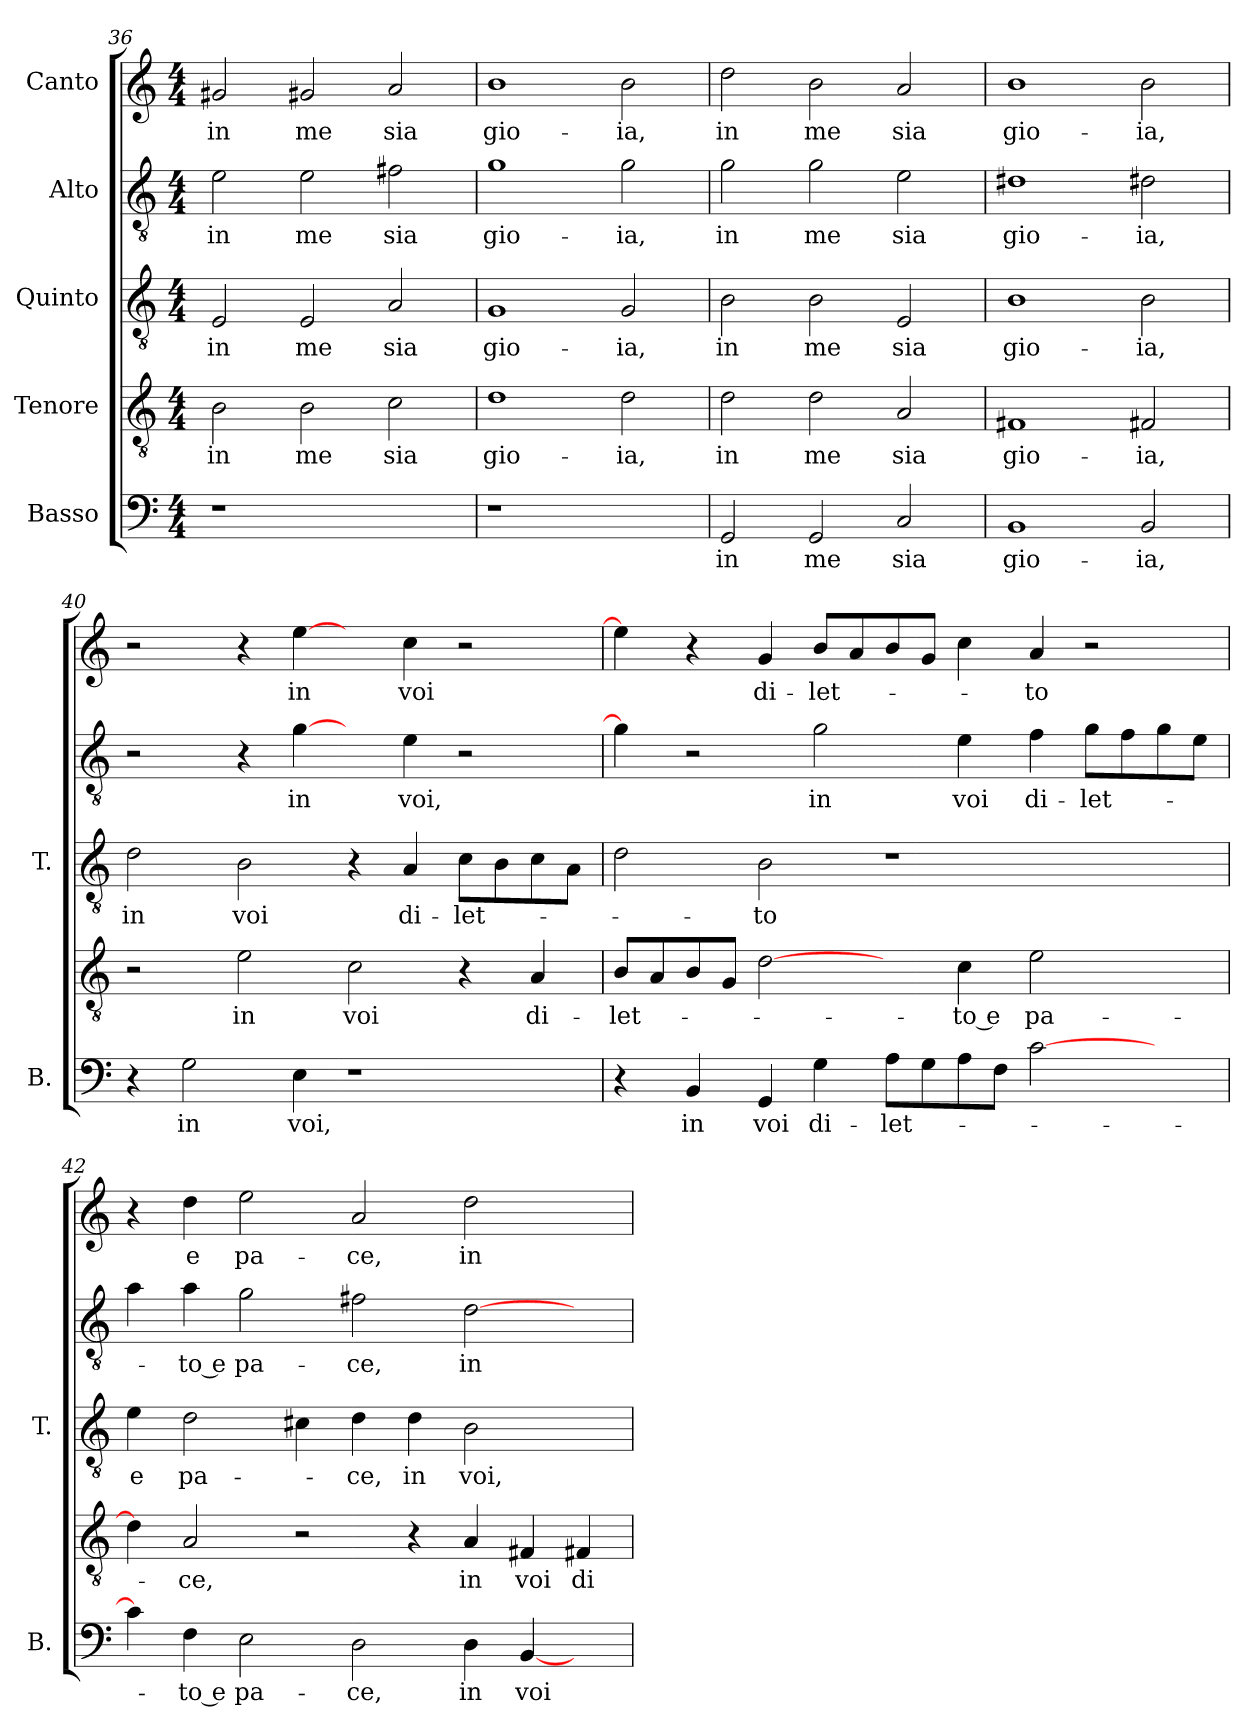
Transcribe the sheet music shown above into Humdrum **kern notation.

**kern	**text	**kern	**text	**kern	**text	**kern	**text	**kern	**text
*part5	*part5	*part4	*part4	*part3	*part3	*part2	*part2	*part1	*part1
*staff5	*staff5	*staff4	*staff4	*staff3	*staff3	*staff2	*staff2	*staff1	*staff1
*I"Basso	*	*I"Tenore	*	*I"Quinto	*	*I"Alto	*	*I"Canto	*
*I'B.	*	*	*	*I'T.	*	*	*	*	*
*clefF4	*	*clefGv2	*	*clefGv2	*	*clefGv2	*	*clefG2	*
*k[]	*	*k[]	*	*k[]	*	*k[]	*	*k[]	*
*C:	*	*C:	*	*C:	*	*C:	*	*C:	*
*M4/4	*	*M4/4	*	*M4/4	*	*M4/4	*	*M4/4	*
=36	=36	=36	=36	=36	=36	=36	=36	=36	=36
1r	.	2B\	in	2E/	in	2e\	in	2g#X/	in
.	.	2B\	me	2E/	me	2e\	me	2g#X/	me
2ryy	.	2c\	sia	2A/	sia	2f#X\	sia	2a/	sia
=37	=37	=37	=37	=37	=37	=37	=37	=37	=37
1r	.	1d\	gio-	1G/	gio-	1g\	gio-	1b\	gio-
2ryy	.	2d\	-ia,	2G/	-ia,	2g\	-ia,	2b\	-ia,
=38	=38	=38	=38	=38	=38	=38	=38	=38	=38
2GG/	in	2d\	in	2B\	in	2g\	in	2dd\	in
2GG/	me	2d\	me	2B\	me	2g\	me	2b\	me
2C/	sia	2A/	sia	2E/	sia	2e\	sia	2a/	sia
=39	=39	=39	=39	=39	=39	=39	=39	=39	=39
1BB/	gio-	1F#X/	gio-	1B\	gio-	1d#X\	gio-	1b\	gio-
2BB/	-ia,	2F#X/	-ia,	2B\	-ia,	2d#X\	-ia,	2b\	-ia,
=40	=40	=40	=40	=40	=40	=40	=40	=40	=40
4r	.	2r	.	2d\	in	2r	.	2r	.
2G\	in	.	.	.	.	.	.	.	.
.	.	2e\	in	2B\	voi	4r	.	4r	.
4E\	voi,	.	.	.	.	[4g\	in	[4ee\	in
1r	.	2c\	voi	4r	.	4ryy	.	4ryy	.
.	.	.	.	4A/	di-	4e\	voi,	4cc\	voi
.	.	4r	.	8c\L	-let-	2r	.	2r	.
.	.	.	.	8B\	.	.	.	.	.
.	.	4A/	di-	8c\	.	.	.	.	.
.	.	.	.	8A\J	.	.	.	.	.
=41	=41	=41	=41	=41	=41	=41	=41	=41	=41
4r	.	8B/L	-let-	2d\	.	4g\]	.	4ee\]	.
.	.	8A/	.	.	.	.	.	.	.
4BB/	in	8B/	.	.	.	2r	.	4r	.
.	.	8G/J	.	.	.	.	.	.	.
4GG/	voi	[2d\	.	2B\	-to	.	.	4g/	di-
4G\	di-	.	.	.	.	2g\	in	8b/L	-let-
.	.	.	.	.	.	.	.	8a/	.
8A\L	-let-	4ryy	.	1r	.	.	.	8b/	.
8G\	.	.	.	.	.	.	.	8g/J	.
8A\	.	4c\	-to e	.	.	4e\	voi	4cc\	.
8F\J	.	.	.	.	.	.	.	.	.
[2c\	.	2e\	pa-	.	.	4f\	di-	4a/	-to
.	.	.	.	.	.	8g\L	-let-	2r	.
.	.	.	.	.	.	8f\	.	.	.
4ryy	.	4ryy	.	4ryy	.	8g\	.	.	.
.	.	.	.	.	.	8e\J	.	.	.
=42	=42	=42	=42	=42	=42	=42	=42	=42	=42
4c\]	.	4d\]	.	4e\	e	4a\	.	4r	.
4F\	-to e	2A/	-ce,	2d\	pa-	4a\	-to e	4dd\	e
2E\	pa-	.	.	.	.	2g\	pa-	2ee\	pa-
.	.	2r	.	4c#X\	.	.	.	.	.
2D\	-ce,	.	.	4d\	-ce,	2f#X\	-ce,	2a/	-ce,
.	.	4r	.	4d\	in	.	.	.	.
4D\	in	4A/	in	2B\	voi,	[2d\	in	2dd\	in
[4BB/	voi	4F#X/	voi	.	.	.	.	.	.
4ryy	.	4F#X/	di-	4ryy	.	4ryy	.	4ryy	.
=	=	=	=	=	=	=	=	=	=
*-	*-	*-	*-	*-	*-	*-	*-	*-	*-
